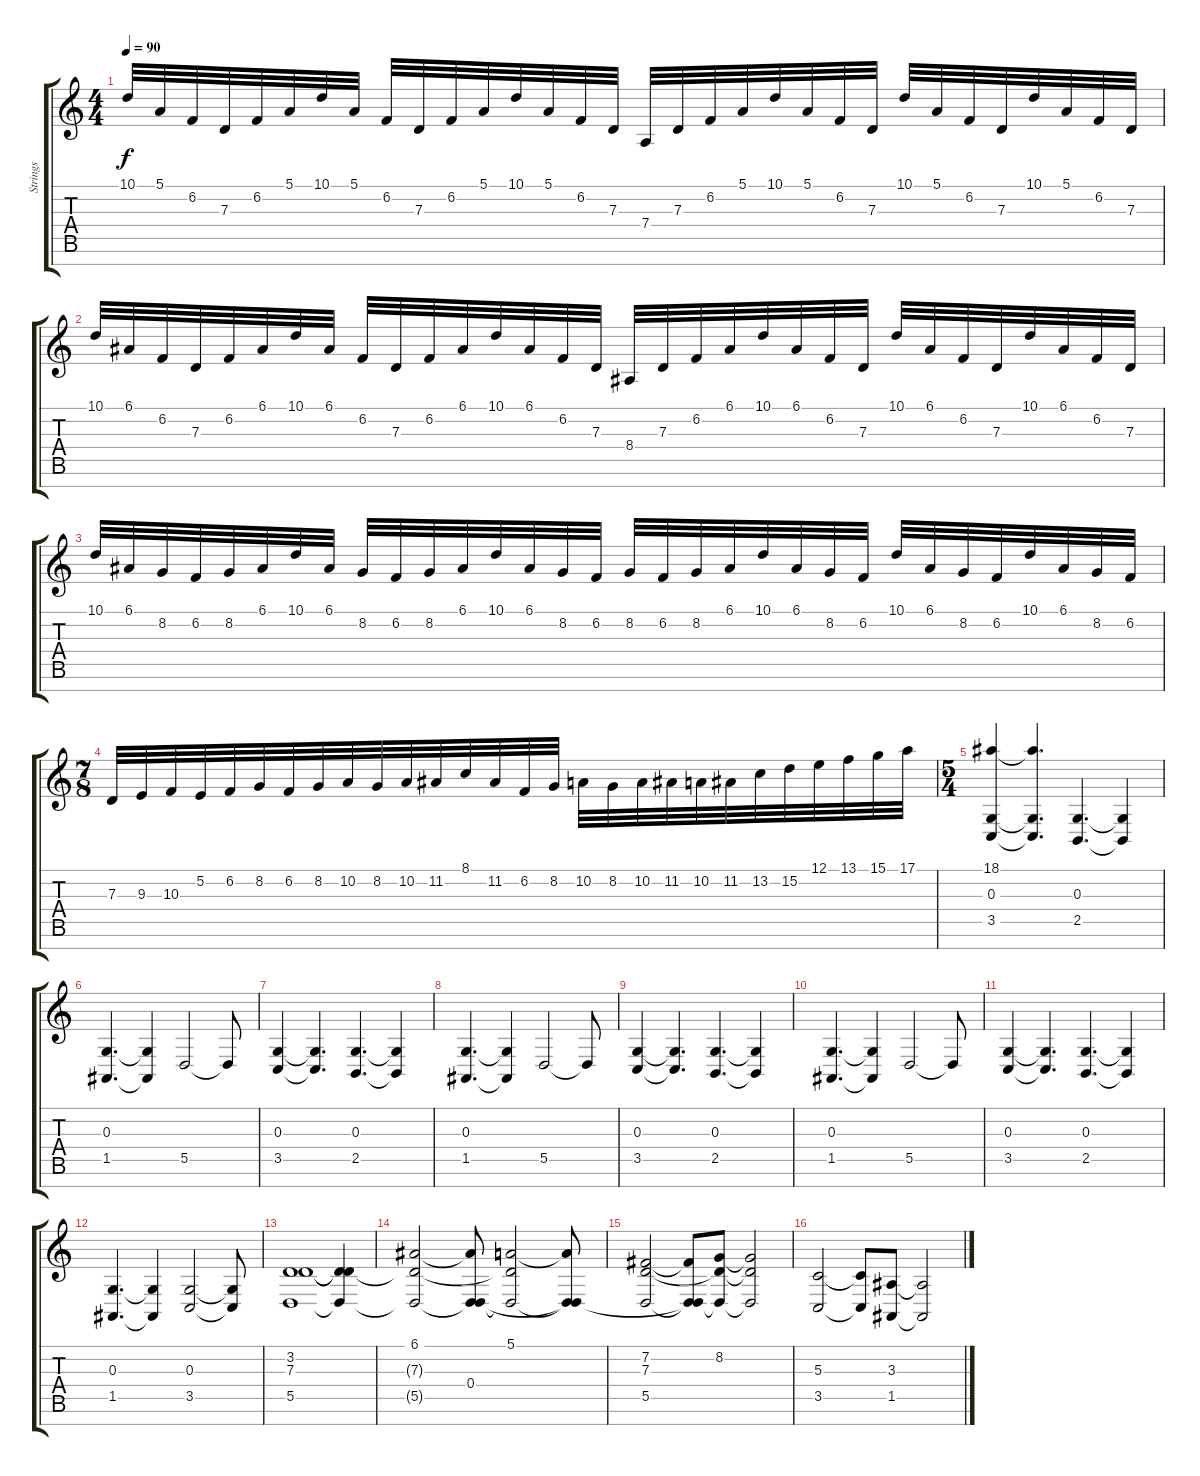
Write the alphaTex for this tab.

\track ("Strings" "Strings") {instrument stringensemble1}
\staff {score tabs}
\tuning (E4 B3 G3 D3 A2 E2 B1) {hide}
\ts (4 4)
\tempo 90
\clef g2
\ks c
10.1.32{dy f} 5.1.32 6.2.32 7.3.32 6.2.32 5.1.32 10.1.32 5.1.32 6.2.32 7.3.32 6.2.32 5.1.32 10.1.32 5.1.32 6.2.32 7.3.32 7.4.32 7.3.32 6.2.32 5.1.32 10.1.32 5.1.32 6.2.32 7.3.32 10.1.32 5.1.32 6.2.32 7.3.32 10.1.32 5.1.32 6.2.32 7.3.32 |
10.1.32 6.1.32 6.2.32 7.3.32 6.2.32 6.1.32 10.1.32 6.1.32 6.2.32 7.3.32 6.2.32 6.1.32 10.1.32 6.1.32 6.2.32 7.3.32 8.4.32 7.3.32 6.2.32 6.1.32 10.1.32 6.1.32 6.2.32 7.3.32 10.1.32 6.1.32 6.2.32 7.3.32 10.1.32 6.1.32 6.2.32 7.3.32 |
10.1.32 6.1.32 8.2.32 6.2.32 8.2.32 6.1.32 10.1.32 6.1.32 8.2.32 6.2.32 8.2.32 6.1.32 10.1.32 6.1.32 8.2.32 6.2.32 8.2.32 6.2.32 8.2.32 6.1.32 10.1.32 6.1.32 8.2.32 6.2.32 10.1.32 6.1.32 8.2.32 6.2.32 10.1.32 6.1.32 8.2.32 6.2.32 |
\ts (7 8)
7.3.32 9.3.32 10.3.32 5.2.32 6.2.32 8.2.32 6.2.32 8.2.32 10.2.32 8.2.32 10.2.32 11.2.32 8.1.32 11.2.32 6.2.32 8.2.32 10.2.32 8.2.32 10.2.32 11.2.32 10.2.32 11.2.32 13.2.32 15.2.32 12.1.32 13.1.32 15.1.32 17.1.32 |
\ts (5 4)
(18.1 0.3 3.5).4 (18.1{t} 0.3{t} 3.5{t}).4{d} (0.3 2.5).4{d} (0.3{t} 2.5{t}).4 |
(0.3 1.5).4{d} (0.3{t} 1.5{t}).4 5.5.2 5.5{t}.8 |
(0.3 3.5).4 (0.3{t} 3.5{t}).4{d} (0.3 2.5).4{d} (0.3{t} 2.5{t}).4 |
(0.3 1.5).4{d} (0.3{t} 1.5{t}).4 5.5.2 5.5{t}.8 |
(0.3 3.5).4 (0.3{t} 3.5{t}).4{d} (0.3 2.5).4{d} (0.3{t} 2.5{t}).4 |
(0.3 1.5).4{d} (0.3{t} 1.5{t}).4 5.5.2 5.5{t}.8 |
(0.3 3.5).4 (0.3{t} 3.5{t}).4{d} (0.3 2.5).4{d} (0.3{t} 2.5{t}).4 |
(0.3 1.5).4{d} (0.3{t} 1.5{t}).4 (0.3 3.5).2 (0.3{t} 3.5{t}).8 |
(3.2 7.3 5.5).1 (3.2{t} 7.3{t} 5.5{t}).4 |
(6.1 7.3{t} 5.5{t}).2 (6.1{t} 0.4 5.5{t}).8 (5.1 7.3{t} 5.5{t}).2 (5.1{t} 0.4{t} 5.5{t}).8 |
(7.2 7.3 5.5).2 (7.2{t} 0.4{t} 5.5{t}).8 (8.2 7.3{t} 5.5{t}).8 (8.2{t} 7.3{t} 5.5{t}).2 |
(5.3 3.5).2 (5.3{t} 3.5{t}).8 (3.3 1.5).8 (3.3{t} 1.5{t}).2
